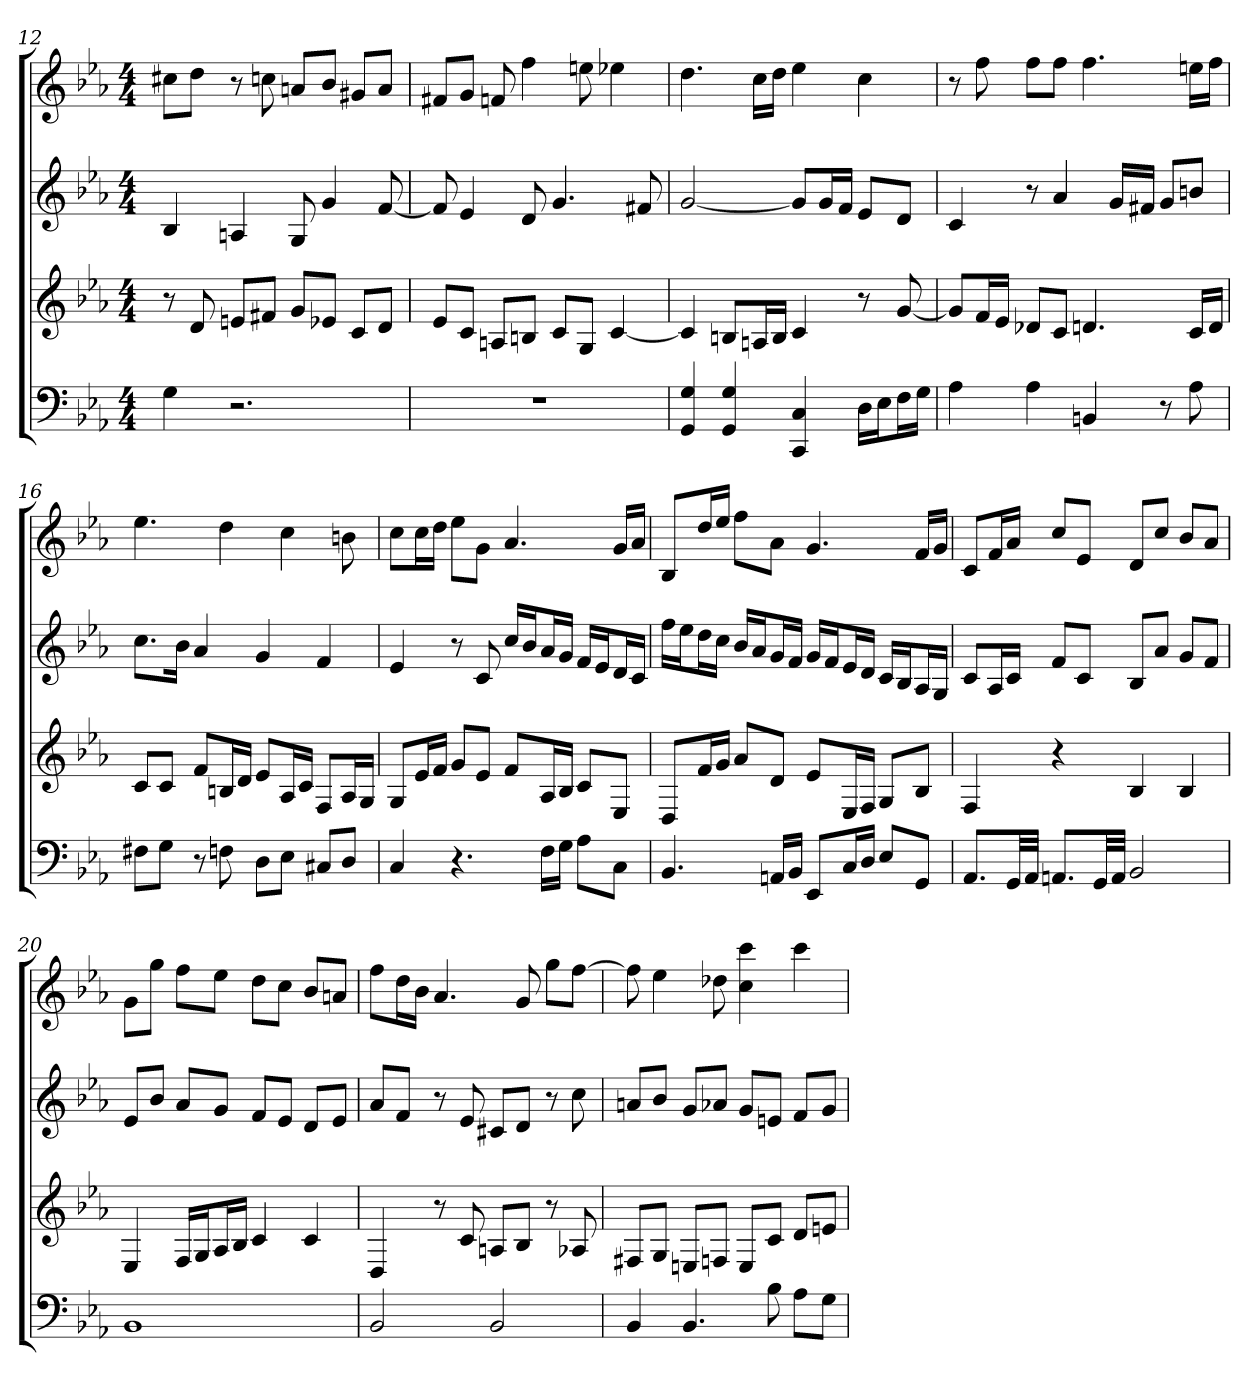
**kern	**kern	**kern	**kern
*part4	*part3	*part2	*part1
*staff4	*staff3	*staff2	*staff1
*k[b-e-a-]	*k[b-e-a-]	*k[b-e-a-]	*k[b-e-a-]
*c:	*c:	*c:	*c:
*M4/4	*M4/4	*M4/4	*M4/4
=12	=12	=12	=12
4G	8r	4B-	8cc#XL
.	8d	.	8ddJ
2.r	8enL	4An	8r
.	8f#XJ	.	8ccn
.	8gL	8G	8anL
.	8e-XJ	4g	8b-J
.	8cL	.	8g#XL
.	8dJ	[8f	8aJ
=13	=13	=13	=13
1r	8e-L	8f]	8f#XL
.	8cJ	4e-	8gJ
.	8AnL	.	8fn
.	8BnJ	8d	4ff
.	8cL	4.g	.
.	8GJ	.	8een
.	[4c	.	4ee-X
.	.	8f#X	.
=14	=14	=14	=14
4GG 4G	4c]	[2g	4.dd
4GG 4G	8BnL	.	.
.	16AnL	.	16ccLL
.	16BJJ	.	16ddJJ
4CC 4C	4c	8gL]	4ee-
.	.	16gL	.
.	.	16fJJ	.
16DLL	8r	8e-L	4cc
16E-J	.	.	.
16FL	[8g	8dJ	.
16GJJ	.	.	.
=15	=15	=15	=15
4A-	8gL]	4c	8r
.	16fL	.	8ff
.	16e-JJ	.	.
4A-	8d-XL	8r	8ffL
.	8cJ	4a-	8ffJ
4BBn	4.dn	.	4.ff
.	.	16gLL	.
.	.	16f#XJJ	.
8r	.	8gL	.
8A-	16cLL	8bnJ	16eenLL
.	16dJJ	.	16ffJJ
=16	=16	=16	=16
8F#XL	8cL	8.ccL	4.ee-
8GJ	8cJ	.	.
.	.	16b-Jk	.
8r	8fL	4a-	.
8Fn	16BnL	.	4dd
.	16dJJ	.	.
8DL	8e-L	4g	.
8E-J	16A-L	.	4cc
.	16cJJ	.	.
8C#XL	8FL	4f	.
8DJ	16A-L	.	8bn
.	16GJJ	.	.
=17	=17	=17	=17
4C	8GL	4e-	8ccL
.	16e-L	.	16ccL
.	16fJJ	.	16ddJJ
4.r	8gL	8r	8ee-L
.	8e-J	8c	8gJ
.	8fL	16ccLL	4.a-
.	.	16b-J	.
16FLL	16A-L	16a-L	.
16GJJ	16B-JJ	16gJJ	.
8A-L	8cL	16fLL	.
.	.	16e-J	.
8CJ	8E-J	16dL	16gLL
.	.	16cJJ	16a-JJ
=18	=18	=18	=18
4.BB-	8DL	16ffLL	8B-L
.	.	16ee-J	.
.	16fL	16ddL	16ddL
.	16gJJ	16ccJJ	16ee-JJ
.	8a-L	16b-LL	8ffL
.	.	16a-J	.
16AAnLL	8dJ	16gL	8a-J
16BB-JJ	.	16fJJ	.
8EE-L	8e-L	16gLL	4.g
.	.	16fJ	.
16CL	16E-L	16e-L	.
16DJJ	16FJJ	16dJJ	.
8E-L	8GL	16cLL	.
.	.	16B-J	.
8GGJ	8B-J	16A-L	16fLL
.	.	16GJJ	16gJJ
=19	=19	=19	=19
8.AA-L	4F	8cL	8cL
.	.	16A-L	16fL
32GGLL	.	16cJJ	16a-JJ
32AA-JJJ	.	.	.
8.AAnL	4r	8fL	8ccL
.	.	8cJ	8e-J
32GGLL	.	.	.
32AAJJJ	.	.	.
2BB-	4B-	8B-L	8dL
.	.	8a-J	8ccJ
.	4B-	8gL	8b-L
.	.	8fJ	8a-J
=20	=20	=20	=20
1BB-	4E-	8e-L	8gL
.	.	8b-J	8ggJ
.	16FLL	8a-L	8ffL
.	16GJ	.	.
.	16A-L	8gJ	8ee-J
.	16B-JJ	.	.
.	4c	8fL	8ddL
.	.	8e-J	8ccJ
.	4c	8dL	8b-L
.	.	8e-J	8anJ
=21	=21	=21	=21
2BB-	4D	8a-L	8ffL
.	.	8fJ	16ddL
.	.	.	16b-JJ
.	8r	8r	4.a-
.	8c	8e-	.
2BB-	8AnL	8c#XL	.
.	8B-J	8dJ	8g
.	8r	8r	8ggL
.	8A-X	8cc	[8ffJ
=22	=22	=22	=22
4BB-	8F#XL	8anL	8ff]
.	8GJ	8b-J	4ee-
4.BB-	8EnL	8gL	.
.	8FnJ	8a-XJ	8dd-X
.	8EL	8gL	4cc 4ccc
8B-	8cJ	8enJ	.
8A-L	8dL	8fL	4ccc
8GJ	8enJ	8gJ	.
=	=	=	=
*-	*-	*-	*-
